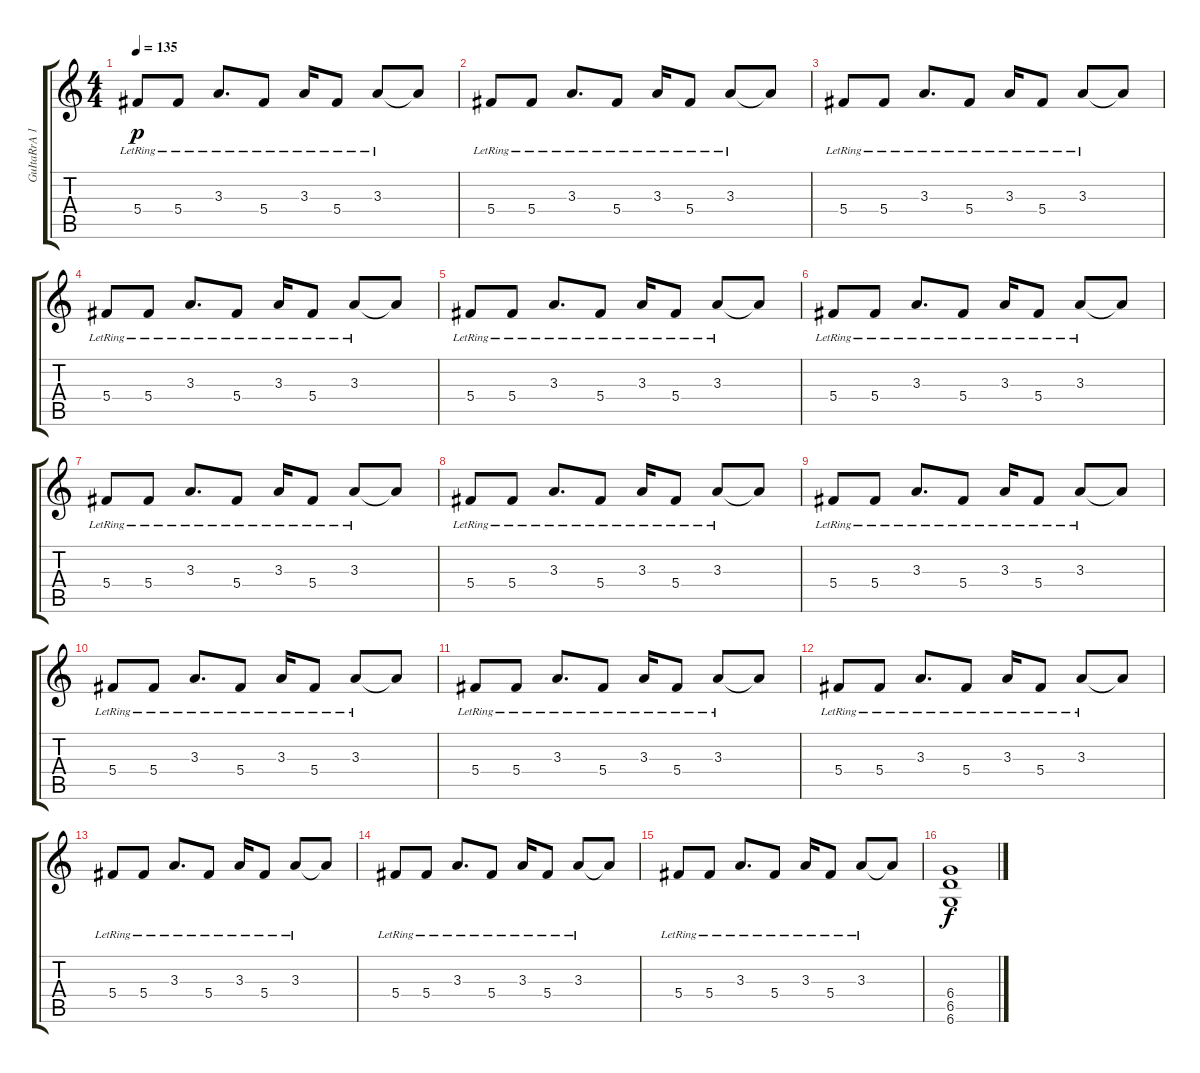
\track ("GuItaRrA 1" "GuItaRrA 1") {instrument distortionguitar}
\staff {score tabs}
\tuning (Eb4 Bb3 Gb3 Db3 Ab2 Db2) {hide}
\ts (4 4)
\tempo 135
\clef g2
\ks c
5.4{lr}.8{dy p} 5.4{lr}.8 3.3{lr}.8{d} 5.4{lr}.8 3.3{lr}.16 5.4{lr}.8 3.3{lr}.8 3.3{t}.8 |
5.4{lr}.8 5.4{lr}.8 3.3{lr}.8{d} 5.4{lr}.8 3.3{lr}.16 5.4{lr}.8 3.3{lr}.8 3.3{t}.8 |
5.4{lr}.8 5.4{lr}.8 3.3{lr}.8{d} 5.4{lr}.8 3.3{lr}.16 5.4{lr}.8 3.3{lr}.8 3.3{t}.8 |
5.4{lr}.8 5.4{lr}.8 3.3{lr}.8{d} 5.4{lr}.8 3.3{lr}.16 5.4{lr}.8 3.3{lr}.8 3.3{t}.8 |
5.4{lr}.8 5.4{lr}.8 3.3{lr}.8{d} 5.4{lr}.8 3.3{lr}.16 5.4{lr}.8 3.3{lr}.8 3.3{t}.8 |
5.4{lr}.8 5.4{lr}.8 3.3{lr}.8{d} 5.4{lr}.8 3.3{lr}.16 5.4{lr}.8 3.3{lr}.8 3.3{t}.8 |
5.4{lr}.8 5.4{lr}.8 3.3{lr}.8{d} 5.4{lr}.8 3.3{lr}.16 5.4{lr}.8 3.3{lr}.8 3.3{t}.8 |
5.4{lr}.8 5.4{lr}.8 3.3{lr}.8{d} 5.4{lr}.8 3.3{lr}.16 5.4{lr}.8 3.3{lr}.8 3.3{t}.8 |
5.4{lr}.8 5.4{lr}.8 3.3{lr}.8{d} 5.4{lr}.8 3.3{lr}.16 5.4{lr}.8 3.3{lr}.8 3.3{t}.8 |
5.4{lr}.8 5.4{lr}.8 3.3{lr}.8{d} 5.4{lr}.8 3.3{lr}.16 5.4{lr}.8 3.3{lr}.8 3.3{t}.8 |
5.4{lr}.8 5.4{lr}.8 3.3{lr}.8{d} 5.4{lr}.8 3.3{lr}.16 5.4{lr}.8 3.3{lr}.8 3.3{t}.8 |
5.4{lr}.8 5.4{lr}.8 3.3{lr}.8{d} 5.4{lr}.8 3.3{lr}.16 5.4{lr}.8 3.3{lr}.8 3.3{t}.8 |
5.4{lr}.8 5.4{lr}.8 3.3{lr}.8{d} 5.4{lr}.8 3.3{lr}.16 5.4{lr}.8 3.3{lr}.8 3.3{t}.8 |
5.4{lr}.8 5.4{lr}.8 3.3{lr}.8{d} 5.4{lr}.8 3.3{lr}.16 5.4{lr}.8 3.3{lr}.8 3.3{t}.8 |
5.4{lr}.8 5.4{lr}.8 3.3{lr}.8{d} 5.4{lr}.8 3.3{lr}.16 5.4{lr}.8 3.3{lr}.8 3.3{t}.8 |
(6.4 6.5 6.6).1{dy f}
